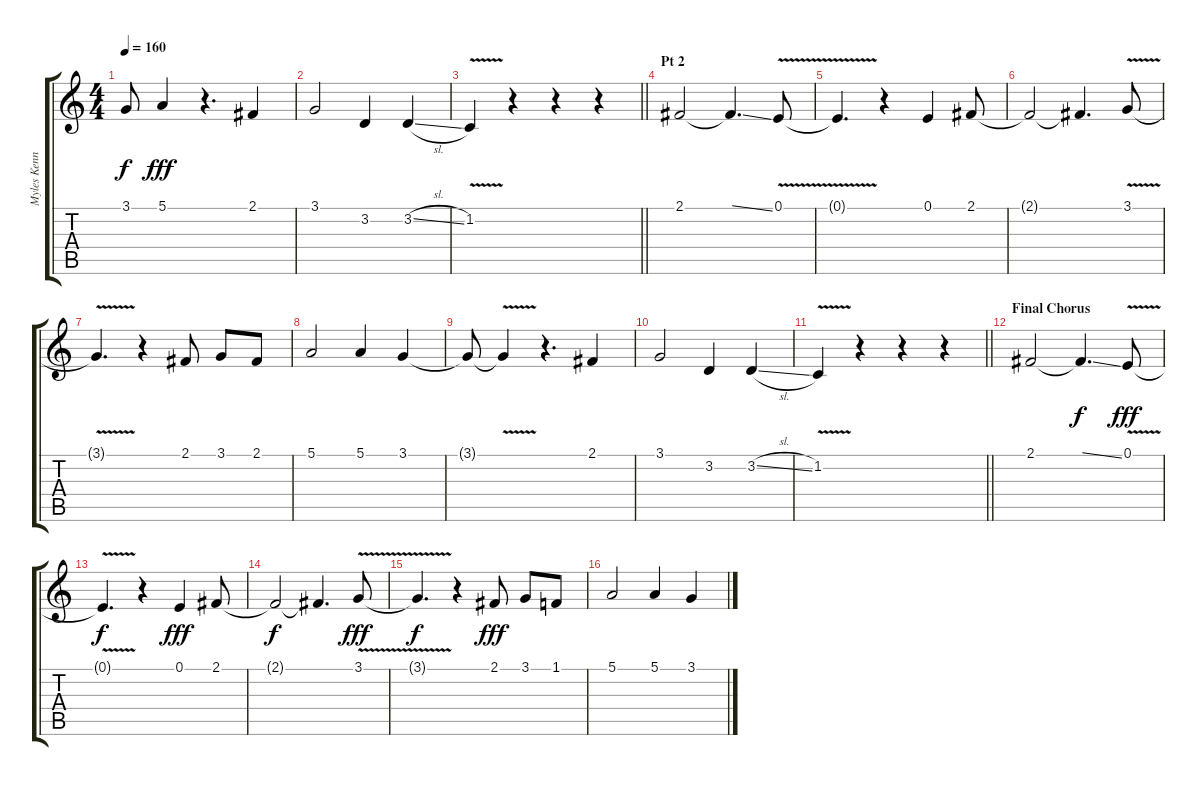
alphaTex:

\track ("Myles Kennedy [Vocals]" "Myles Kenn") {instrument clarinet}
\staff {score tabs}
\tuning (E4 B3 G3 D3 A2 D2) {hide}
\ts (4 4)
\tempo 160
\clef g2
\ks c
3.1{t}.8{dy f} 5.1.4{dy fff} r.4{d} 2.1.4 |
3.1.2 3.2.4 3.2{sl}.4 |
\barLineRight lightlight
1.2{v}.4 r.4 r.4 r.4 |
\section ("" "Pt 2")
2.1.2{volume 15} 2.1{ss t}.4{d} 0.1{v}.8 |
0.1{t}.4{d} r.4 0.1.4 2.1.8 |
2.1{t}.2 2.1{t}.4{d} 3.1{v}.8 |
3.1{t}.4{d} r.4 2.1.8 3.1.8 2.1.8 |
5.1.2 5.1.4 3.1.4 |
3.1{t}.8 3.1{v t}.4 r.4{d} 2.1.4 |
3.1.2 3.2.4 3.2{sl}.4 |
\barLineRight lightlight
1.2{v}.4 r.4 r.4 r.4 |
\section ("" "Final Chorus")
2.1.2 2.1{ss t}.4{d dy f} 0.1{v}.8{dy fff} |
0.1{t}.4{d dy f} r.4 0.1.4{dy fff} 2.1.8 |
2.1{t}.2{dy f} 2.1{t}.4{d} 3.1{v}.8{dy fff} |
3.1{t}.4{d dy f} r.4 2.1.8{dy fff} 3.1.8 1.1.8 |
5.1.2 5.1.4 3.1.4
